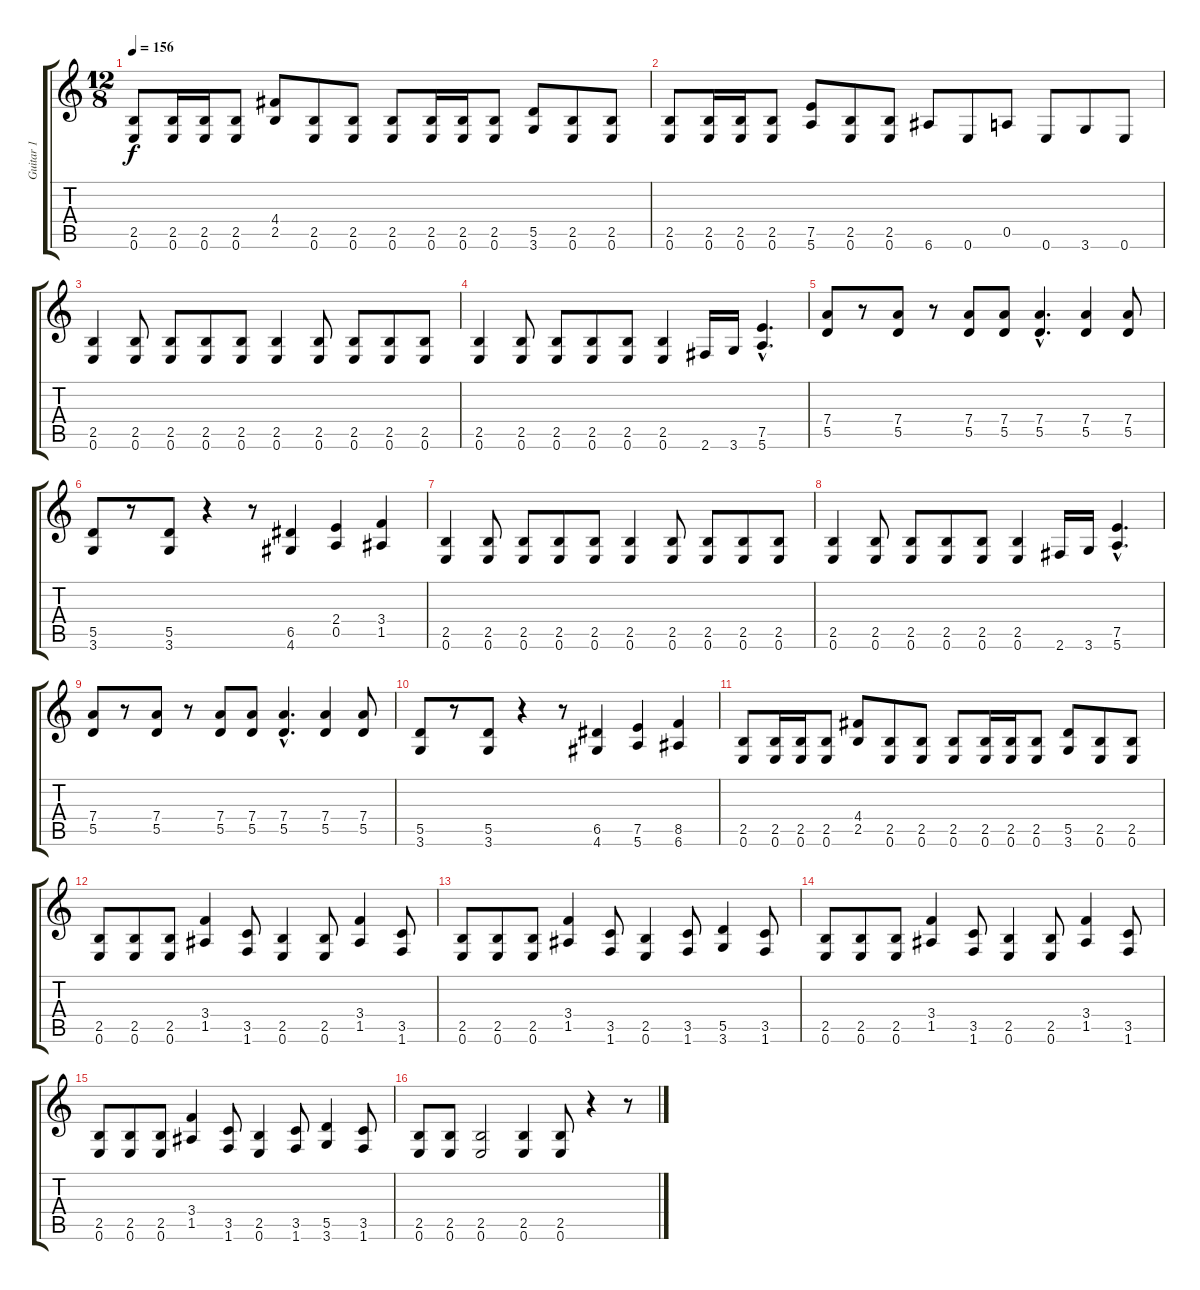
\track ("Guitar 1" "Guitar 1") {instrument distortionguitar}
\staff {score tabs}
\tuning (E4 B3 G3 D3 A2 E2) {hide}
\ts (12 8)
\tempo 156
\clef g2
\ks c
(2.5 0.6).8{dy f} (2.5 0.6).16 (2.5 0.6).16 (2.5 0.6).8 (4.4 2.5).8 (2.5 0.6).8 (2.5 0.6).8 (2.5 0.6).8 (2.5 0.6).16 (2.5 0.6).16 (2.5 0.6).8 (5.5 3.6).8 (2.5 0.6).8 (2.5 0.6).8 |
(2.5 0.6).8 (2.5 0.6).16 (2.5 0.6).16 (2.5 0.6).8 (7.5 5.6).8 (2.5 0.6).8 (2.5 0.6).8 6.6.8 0.6.8 0.5.8 0.6.8 3.6.8 0.6.8 |
(2.5 0.6).4 (2.5 0.6).8 (2.5 0.6).8 (2.5 0.6).8 (2.5 0.6).8 (2.5 0.6).4 (2.5 0.6).8 (2.5 0.6).8 (2.5 0.6).8 (2.5 0.6).8 |
(2.5 0.6).4 (2.5 0.6).8 (2.5 0.6).8 (2.5 0.6).8 (2.5 0.6).8 (2.5 0.6).4 2.6.16 3.6.16 (7.5{hac} 5.6{hac}).4{d} |
(7.4 5.5).8 r.8 (7.4 5.5).8 r.8 (7.4 5.5).8 (7.4 5.5).8 (7.4{hac} 5.5{hac}).4{d} (7.4 5.5).4 (7.4 5.5).8 |
(5.5 3.6).8 r.8 (5.5 3.6).8 r.4 r.8 (6.5 4.6).4 (2.4 0.5).4 (3.4 1.5).4 |
(2.5 0.6).4 (2.5 0.6).8 (2.5 0.6).8 (2.5 0.6).8 (2.5 0.6).8 (2.5 0.6).4 (2.5 0.6).8 (2.5 0.6).8 (2.5 0.6).8 (2.5 0.6).8 |
(2.5 0.6).4 (2.5 0.6).8 (2.5 0.6).8 (2.5 0.6).8 (2.5 0.6).8 (2.5 0.6).4 2.6.16 3.6.16 (7.5{hac} 5.6{hac}).4{d} |
(7.4 5.5).8 r.8 (7.4 5.5).8 r.8 (7.4 5.5).8 (7.4 5.5).8 (7.4{hac} 5.5{hac}).4{d} (7.4 5.5).4 (7.4 5.5).8 |
(5.5 3.6).8 r.8 (5.5 3.6).8 r.4 r.8 (6.5 4.6).4 (7.5 5.6).4 (8.5 6.6).4 |
(2.5 0.6).8 (2.5 0.6).16 (2.5 0.6).16 (2.5 0.6).8 (4.4 2.5).8 (2.5 0.6).8 (2.5 0.6).8 (2.5 0.6).8 (2.5 0.6).16 (2.5 0.6).16 (2.5 0.6).8 (5.5 3.6).8 (2.5 0.6).8 (2.5 0.6).8 |
(2.5 0.6).8 (2.5 0.6).8 (2.5 0.6).8 (3.4 1.5).4 (3.5 1.6).8 (2.5 0.6).4 (2.5 0.6).8 (3.4 1.5).4 (3.5 1.6).8 |
(2.5 0.6).8 (2.5 0.6).8 (2.5 0.6).8 (3.4 1.5).4 (3.5 1.6).8 (2.5 0.6).4 (3.5 1.6).8 (5.5 3.6).4 (3.5 1.6).8 |
(2.5 0.6).8 (2.5 0.6).8 (2.5 0.6).8 (3.4 1.5).4 (3.5 1.6).8 (2.5 0.6).4 (2.5 0.6).8 (3.4 1.5).4 (3.5 1.6).8 |
(2.5 0.6).8 (2.5 0.6).8 (2.5 0.6).8 (3.4 1.5).4 (3.5 1.6).8 (2.5 0.6).4 (3.5 1.6).8 (5.5 3.6).4 (3.5 1.6).8 |
(2.5 0.6).8 (2.5 0.6).8 (2.5 0.6).2 (2.5 0.6).4 (2.5 0.6).8 r.4 r.8
